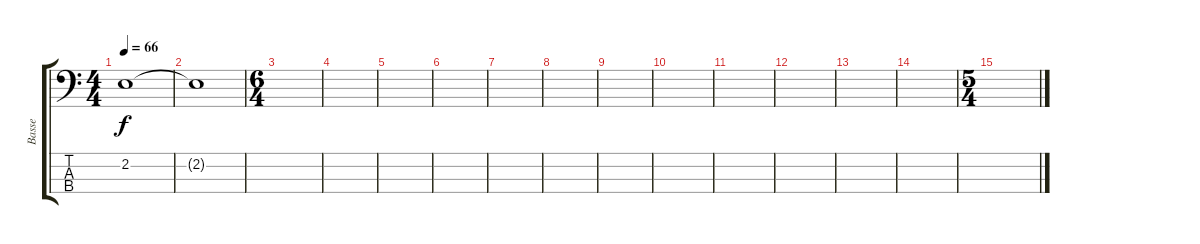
\track ("Basse" "Basse") {instrument electricbassfinger}
\staff {score tabs}
\tuning (G2 D2 A1 E1) {hide}
\ts (4 4)
\tempo 66
\clef f4
\ks c
2.2{t}.1{dy f} |
2.2{t}.1 |
\ts (6 4)
|
|
|
|
|
|
|
|
|
|
|
|
\ts (5 4)
